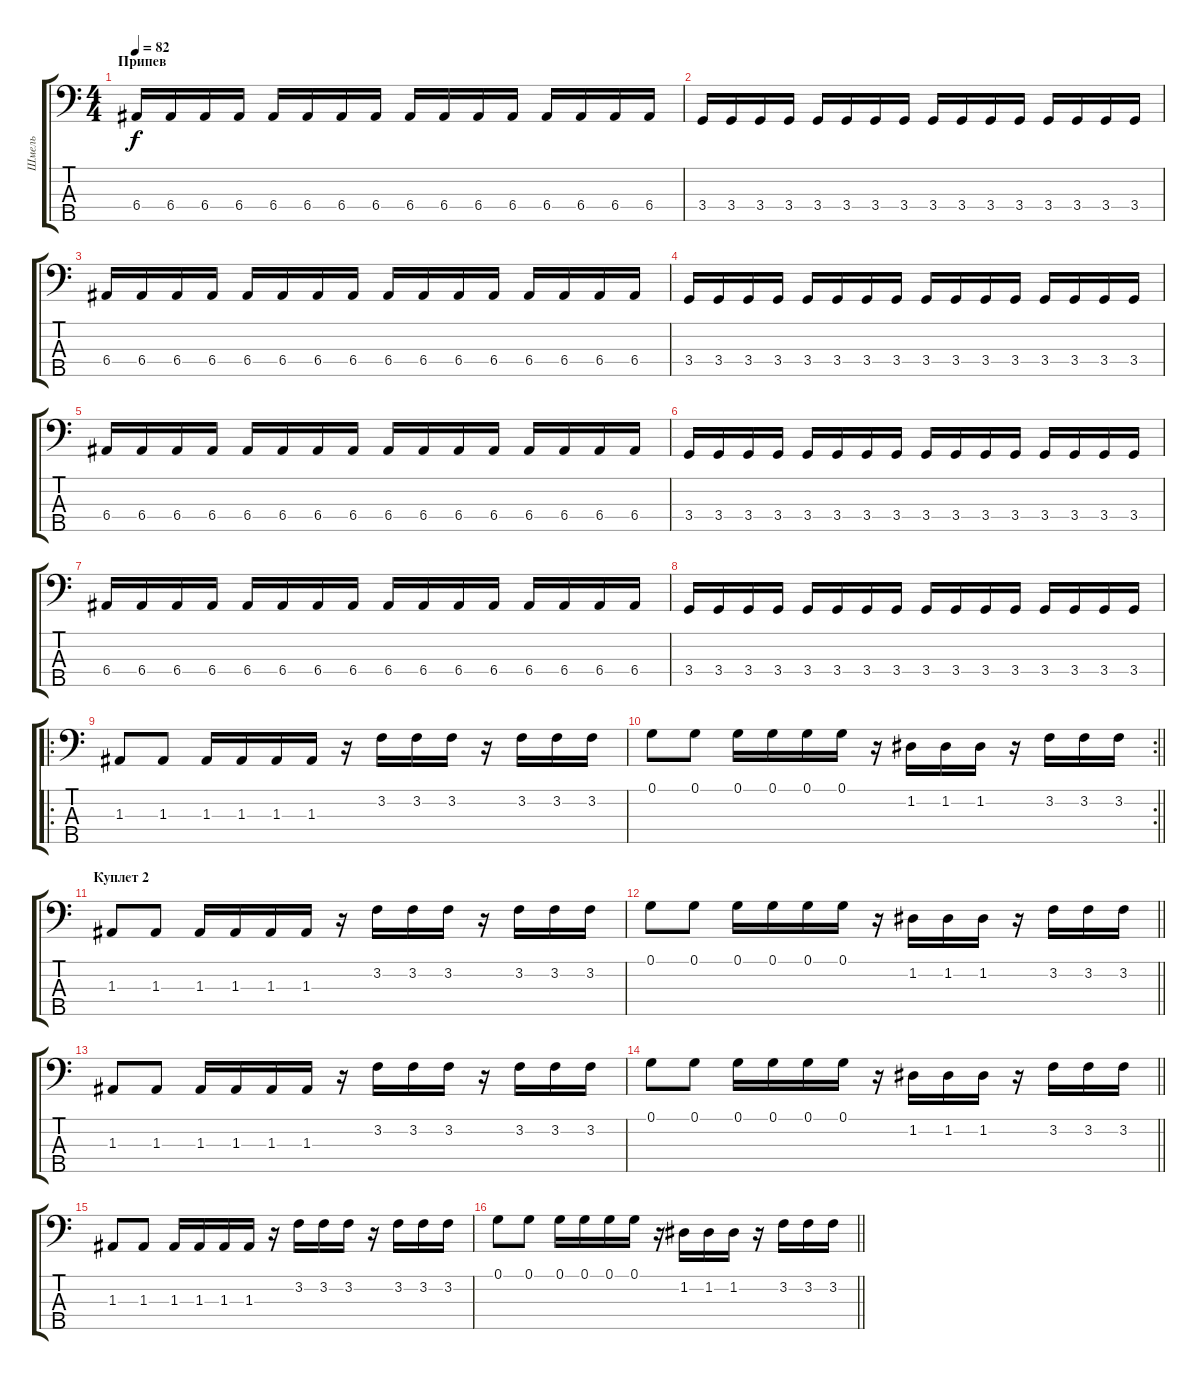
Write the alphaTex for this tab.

\track ("Шмель" "Шмель") {instrument electricbassfinger}
\staff {score tabs}
\tuning (G2 D2 A1 E1 B0) {hide}
\ts (4 4)
\section ("" "Припев")
\tempo 82
\clef f4
\ks c
6.4.16{dy f} 6.4.16 6.4.16 6.4.16 6.4.16 6.4.16 6.4.16 6.4.16 6.4.16 6.4.16 6.4.16 6.4.16 6.4.16 6.4.16 6.4.16 6.4.16 |
3.4.16 3.4.16 3.4.16 3.4.16 3.4.16 3.4.16 3.4.16 3.4.16 3.4.16 3.4.16 3.4.16 3.4.16 3.4.16 3.4.16 3.4.16 3.4.16 |
6.4.16 6.4.16 6.4.16 6.4.16 6.4.16 6.4.16 6.4.16 6.4.16 6.4.16 6.4.16 6.4.16 6.4.16 6.4.16 6.4.16 6.4.16 6.4.16 |
3.4.16 3.4.16 3.4.16 3.4.16 3.4.16 3.4.16 3.4.16 3.4.16 3.4.16 3.4.16 3.4.16 3.4.16 3.4.16 3.4.16 3.4.16 3.4.16 |
6.4.16 6.4.16 6.4.16 6.4.16 6.4.16 6.4.16 6.4.16 6.4.16 6.4.16 6.4.16 6.4.16 6.4.16 6.4.16 6.4.16 6.4.16 6.4.16 |
3.4.16 3.4.16 3.4.16 3.4.16 3.4.16 3.4.16 3.4.16 3.4.16 3.4.16 3.4.16 3.4.16 3.4.16 3.4.16 3.4.16 3.4.16 3.4.16 |
6.4.16 6.4.16 6.4.16 6.4.16 6.4.16 6.4.16 6.4.16 6.4.16 6.4.16 6.4.16 6.4.16 6.4.16 6.4.16 6.4.16 6.4.16 6.4.16 |
3.4.16 3.4.16 3.4.16 3.4.16 3.4.16 3.4.16 3.4.16 3.4.16 3.4.16 3.4.16 3.4.16 3.4.16 3.4.16 3.4.16 3.4.16 3.4.16 |
\ro
1.3.8 1.3.8 1.3.16 1.3.16 1.3.16 1.3.16 r.16 3.2.16 3.2.16 3.2.16 r.16 3.2.16 3.2.16 3.2.16 |
\rc 2
\barLineRight lightlight
0.1.8 0.1.8 0.1.16 0.1.16 0.1.16 0.1.16 r.16 1.2.16 1.2.16 1.2.16 r.16 3.2.16 3.2.16 3.2.16 |
\section ("" "Куплет 2")
1.3.8 1.3.8 1.3.16 1.3.16 1.3.16 1.3.16 r.16 3.2.16 3.2.16 3.2.16 r.16 3.2.16 3.2.16 3.2.16 |
\barLineRight lightlight
0.1.8 0.1.8 0.1.16 0.1.16 0.1.16 0.1.16 r.16 1.2.16 1.2.16 1.2.16 r.16 3.2.16 3.2.16 3.2.16 |
1.3.8 1.3.8 1.3.16 1.3.16 1.3.16 1.3.16 r.16 3.2.16 3.2.16 3.2.16 r.16 3.2.16 3.2.16 3.2.16 |
\barLineRight lightlight
0.1.8 0.1.8 0.1.16 0.1.16 0.1.16 0.1.16 r.16 1.2.16 1.2.16 1.2.16 r.16 3.2.16 3.2.16 3.2.16 |
1.3.8 1.3.8 1.3.16 1.3.16 1.3.16 1.3.16 r.16 3.2.16 3.2.16 3.2.16 r.16 3.2.16 3.2.16 3.2.16 |
\barLineRight lightlight
0.1.8 0.1.8 0.1.16 0.1.16 0.1.16 0.1.16 r.16 1.2.16 1.2.16 1.2.16 r.16 3.2.16 3.2.16 3.2.16
